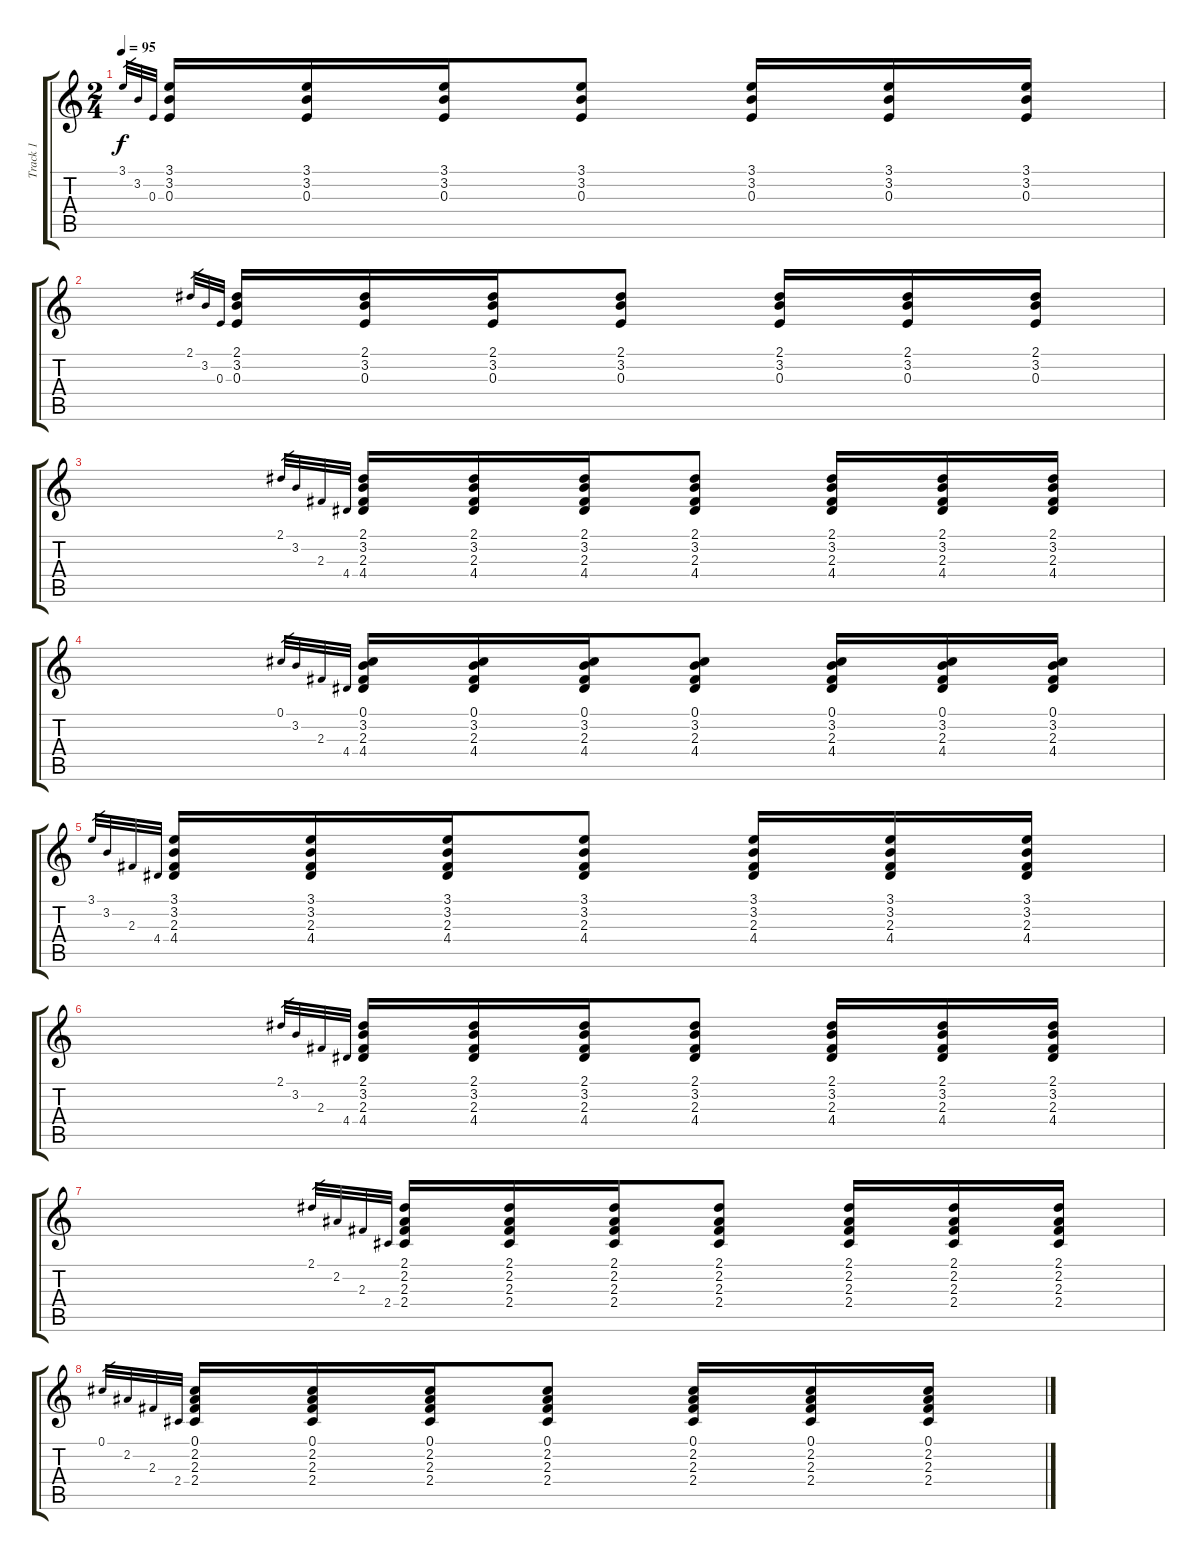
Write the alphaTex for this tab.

\track ("Track 1" "Track 1") {instrument acousticguitarsteel}
\staff {score tabs}
\tuning (Db4 Ab3 E3 B2 Gb2 Db2) {hide}
\ts (2 4)
\tempo 95
\clef g2
\ks c
3.1.32{gr dy f} 3.2.32{gr} 0.3.32{gr} (3.1 3.2 0.3).16 (3.1 3.2 0.3).16 (3.1 3.2 0.3).16 (3.1 3.2 0.3).8 (3.1 3.2 0.3).16 (3.1 3.2 0.3).16 (3.1 3.2 0.3).16 |
2.1.32{gr} 3.2.32{gr} 0.3.32{gr} (2.1 3.2 0.3).16 (2.1 3.2 0.3).16 (2.1 3.2 0.3).16 (2.1 3.2 0.3).8 (2.1 3.2 0.3).16 (2.1 3.2 0.3).16 (2.1 3.2 0.3).16 |
2.1.32{gr} 3.2.32{gr} 2.3.32{gr} 4.4.32{gr} (2.1 3.2 2.3 4.4).16 (2.1 3.2 2.3 4.4).16 (2.1 3.2 2.3 4.4).16 (2.1 3.2 2.3 4.4).8 (2.1 3.2 2.3 4.4).16 (2.1 3.2 2.3 4.4).16 (2.1 3.2 2.3 4.4).16 |
0.1.32{gr} 3.2.32{gr} 2.3.32{gr} 4.4.32{gr} (0.1 3.2 2.3 4.4).16 (0.1 3.2 2.3 4.4).16 (0.1 3.2 2.3 4.4).16 (0.1 3.2 2.3 4.4).8 (0.1 3.2 2.3 4.4).16 (0.1 3.2 2.3 4.4).16 (0.1 3.2 2.3 4.4).16 |
3.1.32{gr} 3.2.32{gr} 2.3.32{gr} 4.4.32{gr} (3.1 3.2 2.3 4.4).16 (3.1 3.2 2.3 4.4).16 (3.1 3.2 2.3 4.4).16 (3.1 3.2 2.3 4.4).8 (3.1 3.2 2.3 4.4).16 (3.1 3.2 2.3 4.4).16 (3.1 3.2 2.3 4.4).16 |
2.1.32{gr} 3.2.32{gr} 2.3.32{gr} 4.4.32{gr} (2.1 3.2 2.3 4.4).16 (2.1 3.2 2.3 4.4).16 (2.1 3.2 2.3 4.4).16 (2.1 3.2 2.3 4.4).8 (2.1 3.2 2.3 4.4).16 (2.1 3.2 2.3 4.4).16 (2.1 3.2 2.3 4.4).16 |
2.1.32{gr} 2.2.32{gr} 2.3.32{gr} 2.4.32{gr} (2.1 2.2 2.3 2.4).16 (2.1 2.2 2.3 2.4).16 (2.1 2.2 2.3 2.4).16 (2.1 2.2 2.3 2.4).8 (2.1 2.2 2.3 2.4).16 (2.1 2.2 2.3 2.4).16 (2.1 2.2 2.3 2.4).16 |
0.1.32{gr} 2.2.32{gr} 2.3.32{gr} 2.4.32{gr} (0.1 2.2 2.3 2.4).16 (0.1 2.2 2.3 2.4).16 (0.1 2.2 2.3 2.4).16 (0.1 2.2 2.3 2.4).8 (0.1 2.2 2.3 2.4).16 (0.1 2.2 2.3 2.4).16 (0.1 2.2 2.3 2.4).16
